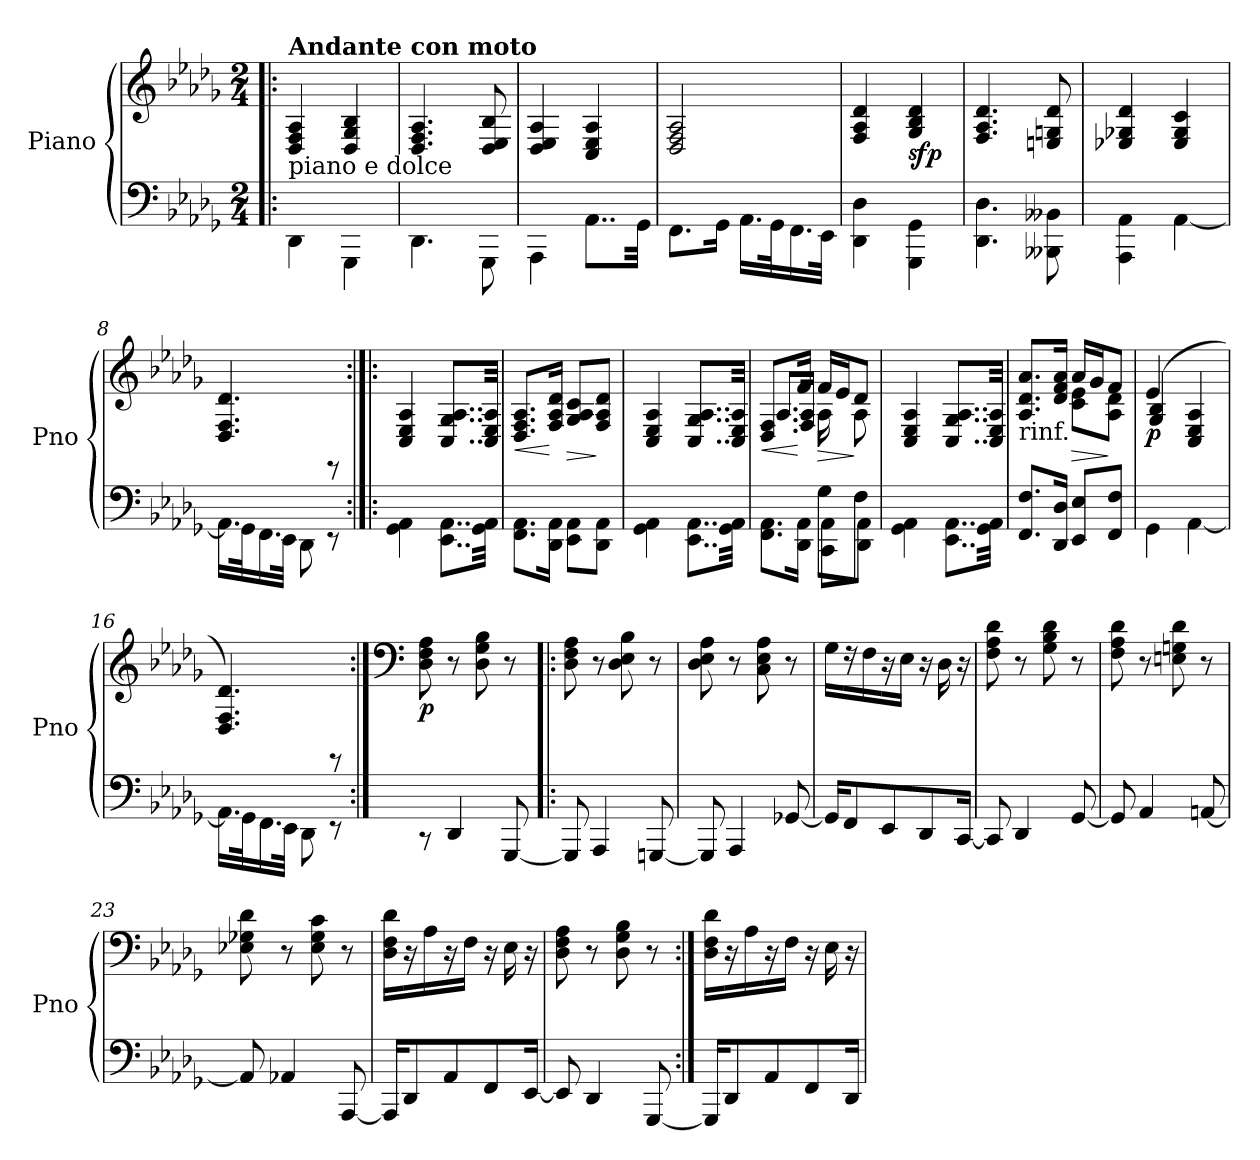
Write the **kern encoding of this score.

**kern	**kern	**dynam
*part1	*part1	*part1
*staff2	*staff1	*staff1/2
*I"Piano	*	*
*I'Pno	*	*
*clefF4	*clefG2	*
*k[b-e-a-d-g-]	*k[b-e-a-d-g-]	*
*D-:	*D-:	*
*M2/4	*M2/4	*
=1!|:	=1!|:	=1!|:
*^	*	*
!	!	!LO:TX:a:B:t=Andante con moto	!
!	!	!LO:TX:b:t=piano e dolce	!
2ryy	4DD-\	4D-/ 4F/ 4A-/	.
.	4GGG-\	4D-/ 4G-/ 4B-/	.
=2	=2	=2	=2
2ryy	4.DD-\	4.D-/ 4.F/ 4.A-/	.
.	8GGG-\	8D-/ 8E-/ 8B-/	.
=3	=3	=3	=3
2ryy	4AAA-\	4D-/ 4E-/ 4A-/	.
.	8..AA-\L	4C/ 4E-/ 4A-/	.
.	32GG-\Jkk	.	.
=4	=4	=4	=4
2ryy	8.FF\L	2D-/ 2F/ 2A-/	.
.	16GG-\Jk	.	.
.	16.AA-\LL	.	.
.	32GG-\K	.	.
.	16.FF\	.	.
.	32EE-\JJk	.	.
=5	=5	=5	=5
2ryy	4DD-\ 4D-\	4F/ 4A-/ 4d-/	.
!	!	!	!LO:DY:b
.	4GGG-\ 4GG-\	4G-/ 4B-/ 4d-/	sfp
=6	=6	=6	=6
2ryy	4.DD-\ 4.D-\	4.F/ 4.A-/ 4.d-/	.
.	8BBB--X\ 8BB--X\	8En/ 8Gn/ 8d-/	.
=7	=7	=7	=7
2ryy	4AAA-\ 4AA-\	4E-X/ 4G-X/ 4d-/	.
.	[4AA-\	4E-/ 4G-/ 4c/	.
=8	=8	=8	=8
2ryy	16.AA-\LL]	4.D-/ 4.F/ 4.d-/	.
.	32GG-\K	.	.
.	16.FF\	.	.
.	32EE-\JJk	.	.
.	8DD-\	.	.
.	8rEE	8rEE	.
!!LO:LB:g=z
=9:|!|:	=9:|!|:	=9:|!|:	=9:|!|:
2ryy	4GG-\ 4AA-\	4C/ 4E-/ 4A-/	.
.	8..EE-\ 8..AA-\L	8..C/ 8..G-/ 8..A-/L	.
.	32GG-\ 32AA-\Jkk	32C/ 32E-/ 32A-/Jkk	.
=10	=10	=10	=10
!	!	!	!LO:HP:b
2ryy	8.FF\ 8.AA-\L	8.D-/ 8.F/ 8.A-/L	<
.	16DD-\ 16AA-\Jk	16F/ 16A-/ 16d-/Jk	[
!	!	!	!LO:HP:b
.	8EE-\ 8AA-\L	8G-/ 8A-/ 8c/L	>
.	8DD-\ 8AA-\J	8F/ 8A-/ 8d-/J	]
=11	=11	=11	=11
2ryy	4GG-\ 4AA-\	4C/ 4E-/ 4A-/	.
.	8..EE-\ 8..AA-\L	8..C/ 8..G-/ 8..A-/L	.
.	32GG-\ 32AA-\Jkk	32C/ 32E-/ 32A-/Jkk	.
=12	=12	=12	=12
!	!	!	!LO:HP:b
*	*	*^	*
4ryy	8.FF\ 8.AA-\L	8.D-/ 8.F/L	8.A-/L	<
.	16DD-\ 16AA-\Jk	16f/Jk	16F/ 16A-/Jk	[
!	!	!	!	!LO:HP:b
8G-\L	8CC\ 8AA-\L	16f/LL	16A-\	>
.	.	16e-/J	16ryy	.
8F\J	8DD-\ 8AA-\J	8d-/J	8A-\	]
=13	=13	=13	=13	=13
!	!	!LO:TX:b:t=cresc.	!	!
*	*	*v	*v	*
2ryy	4GG-\ 4AA-\	4C/ 4E-/ 4A-/	.
.	8..EE-\ 8..AA-\L	8..C/ 8..G-/ 8..A-/L	.
.	32GG-\ 32AA-\Jkk	32C/ 32E-/ 32A-/Jkk	.
=14	=14	=14	=14
*	*	*^	*
!	!	!LO:TX:b:t=rinf.	!	!
2ryy	8.FF/ 8.F/L	8.A-/ 8.d-/ 8.a-/L	4ryy	.
.	16DD-/ 16D-/Jk	16d-/ 16f/ 16a-/Jk	.	.
!	!	!	!	!LO:HP:b
.	8EE-/ 8E-/L	16a-/LL	8c\ 8e-\L	>
.	.	16g-/J	.	.
.	8FF/ 8F/J	8f/J	8A-\ 8d-\J	]
=15	=15	=15	=15	=15
!	!	!	!	!LO:DY:b
2ryy	4GG-\	(>4e-/	4G-/ 4B-/	p
.	[4AA-\	4C/ 4E-/ 4A-/	4ryy	.
*	*	*v	*v	*
!!LO:LB:g=z
=16	=16	=16	=16
2ryy	16.AA-\LL]	4.D-/ 4.F/ 4.d-/)	.
.	32GG-\K	.	.
.	16.FF\	.	.
.	32EE-\JJk	.	.
.	8DD-\	.	.
.	8rEE	8rEE	.
=17:|!	=17:|!	=17:|!	=17:|!
*	*	*clefF4	*
!	!	!	!LO:DY:b
2ryy	8r	8D-\ 8F\ 8A-\	p
.	4DD-/	8r	.
.	.	8D-\ 8G-\ 8B-\	.
.	[8GGG-/	8r	.
=18!|:	=18!|:	=18!|:	=18!|:
2ryy	8GGG-/]	8D-\ 8F\ 8A-\	.
.	4AAA-/	8r	.
.	.	8D-\ 8E-\ 8B-\	.
.	[8GGGn/	8r	.
=19	=19	=19	=19
2ryy	8GGG/]	8D-\ 8E-\ 8A-\	.
.	4AAA-/	8r	.
.	.	8C\ 8E-\ 8A-\	.
.	[8GG-X/	8r	.
=20	=20	=20	=20
*	*	*^	*
2ryy	16GG-/KL]	16ryy	16G-\LL	.
.	8FF/	16rF	16ryy	.
.	.	16ryy	16F\	.
.	8EE-/	16r	16ryy	.
.	.	16ryy	16E-\JJ	.
.	8DD-/	16r	16ryy	.
.	.	16ryy	16D-\	.
.	[16CC/Jk	16r	16ryy	.
*	*	*v	*v	*
=21	=21	=21	=21
2ryy	8CC/]	8F\ 8A-\ 8d-\	.
.	4DD-/	8r	.
.	.	8G-\ 8B-\ 8d-\	.
.	[8GG-/	8r	.
!!LO:LB:g=z
=22	=22	=22	=22
2ryy	8GG-/]	8F\ 8A-\ 8d-\	.
.	4AA-/	8r	.
.	.	8En\ 8Gn\ 8d-\	.
.	[8AAn/	8r	.
=23	=23	=23	=23
2ryy	8AA/]	8E-X\ 8G-X\ 8d-\	.
.	4AA-X/	8r	.
.	.	8E-\ 8G-\ 8c\	.
.	[8AAA-/	8r	.
=24	=24	=24	=24
*	*	*^	*
2ryy	16AAA-/KL]	16ryy	16D-\ 16F\ 16d-\LL	.
.	8DD-/	16r	16ryy	.
.	.	16ryy	16A-\	.
.	8AA-/	16r	16ryy	.
.	.	16ryy	16F\JJ	.
.	8FF/	16r	16ryy	.
.	.	16ryy	16E-\	.
.	[16EE-/Jk	16r	16ryy	.
*	*	*v	*v	*
=25	=25	=25	=25
2ryy	8EE-/]	8D-\ 8F\ 8A-\	.
.	4DD-/	8r	.
.	.	8D-\ 8G-\ 8B-\	.
.	[8GGG-/	8r	.
=26:|!	=26:|!	=26:|!	=26:|!
*	*	*^	*
2ryy	16GGG-/KL]	16ryy	16D-\ 16F\ 16d-\LL	.
.	8DD-/	16r	16ryy	.
.	.	16ryy	16A-\	.
.	8AA-/	16r	16ryy	.
.	.	16ryy	16F\JJ	.
.	8FF/	16r	16ryy	.
.	.	16ryy	16E-\	.
.	16DD-/Jk	16r	16ryy	.
*v	*v	*	*	*
*	*v	*v	*
=	=	=
*-	*-	*-
